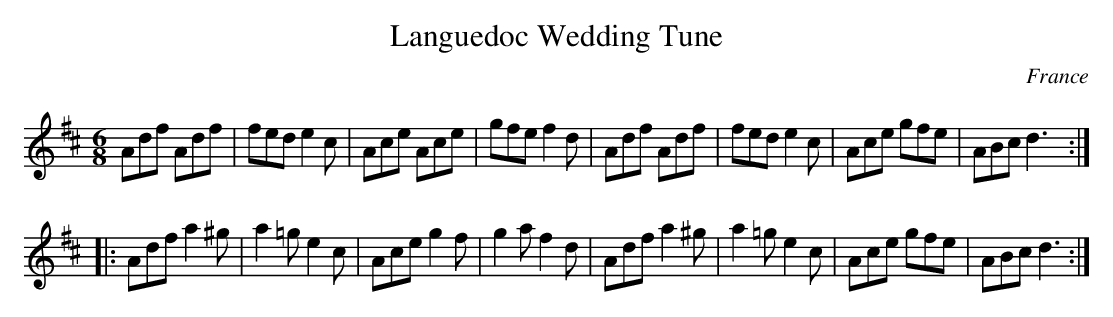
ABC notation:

X:1
T:Languedoc Wedding Tune
O:France
M:6/8
K:D
Adf Adf|fed e2c|Ace Ace|gfe f2d|\
Adf Adf|fed e2c|Ace gfe|ABc d3::
Adf a2^g|a2=g e2c|Ace g2f|g2a f2d|\
Adf a2^g|a2=g e2c|Ace gfe|ABc d3:|
